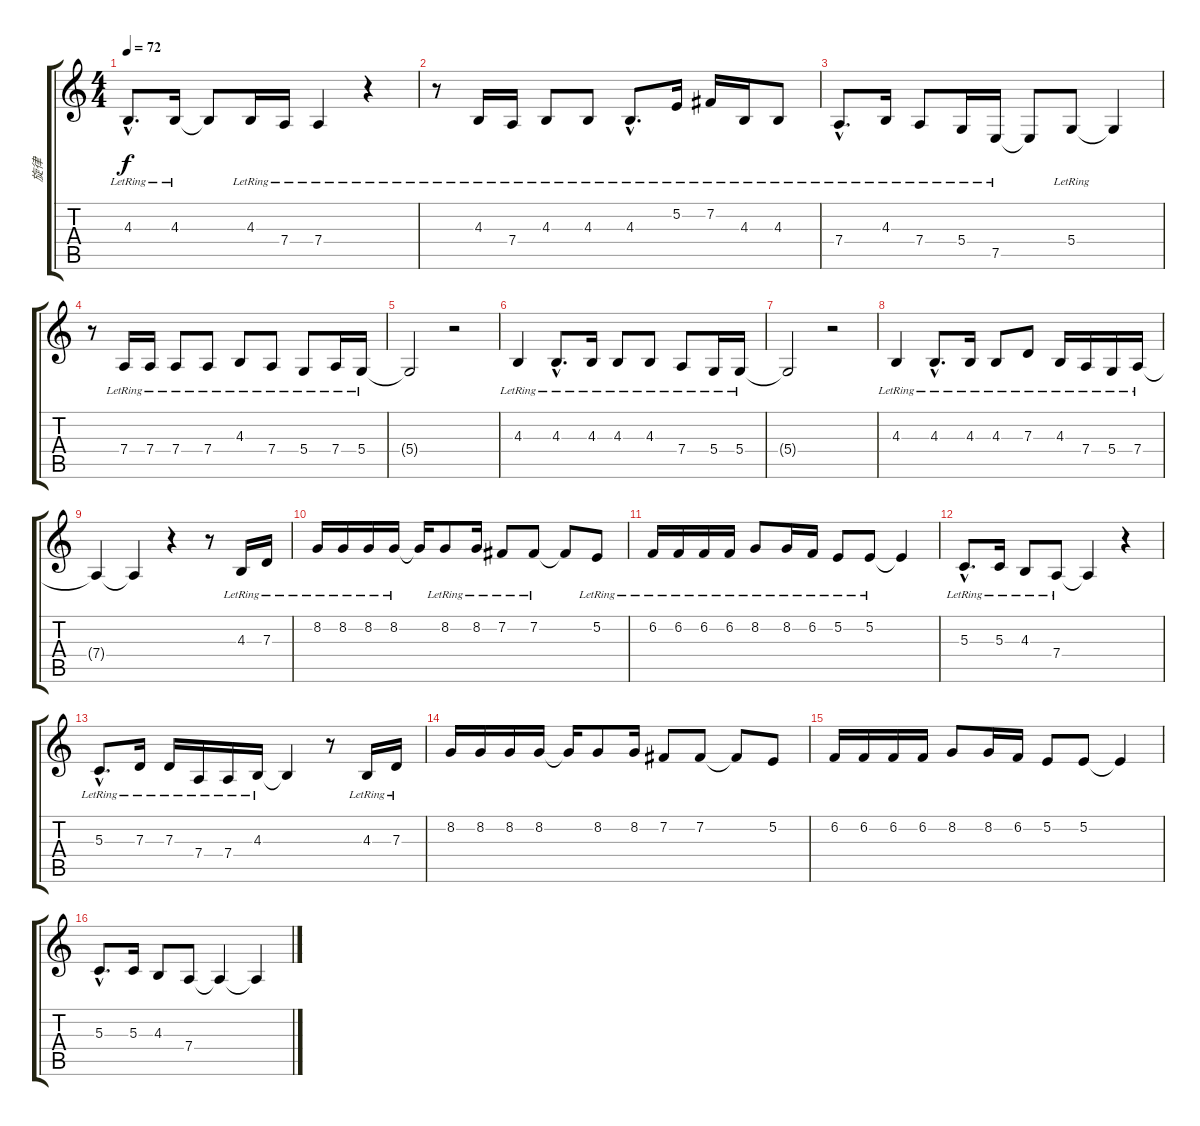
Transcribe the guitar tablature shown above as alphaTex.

\track ("旋律" "旋律") {instrument violin}
\staff {score tabs}
\tuning (E4 B3 G3 D3 A2 E2) {hide}
\ts (4 4)
\tempo 72
\clef g2
\ks c
4.3{hac lr}.8{d dy f} 4.3{lr}.16 4.3{t}.8 4.3{lr}.16 7.4{lr}.16 7.4{lr}.4 r.4 |
r.8 4.3{lr}.16 7.4{lr}.16 4.3{lr}.8 4.3{lr}.8 4.3{hac lr}.8{d} 5.2{lr}.16 7.2{lr}.16 4.3{lr}.16 4.3{lr}.8 |
7.4{hac lr}.8{d} 4.3{lr}.16 7.4{lr}.8 5.4{lr}.16 7.5{lr}.16 7.5{t}.8 5.4{lr}.8 5.4{t}.4 |
r.8 7.4{lr}.16 7.4{lr}.16 7.4{lr}.8 7.4{lr}.8 4.3{lr}.8 7.4{lr}.8 5.4{lr}.8 7.4{lr}.16 5.4{lr}.16 |
5.4{t}.2 r.2 |
4.3{lr}.4 4.3{hac lr}.8{d} 4.3{lr}.16 4.3{lr}.8 4.3{lr}.8 7.4{lr}.8 5.4{lr}.16 5.4{lr}.16 |
5.4{t}.2 r.2 |
4.3{lr}.4 4.3{hac lr}.8{d} 4.3{lr}.16 4.3{lr}.8 7.3{lr}.8 4.3{lr}.16 7.4{lr}.16 5.4{lr}.16 7.4{lr}.16 |
7.4{t}.4 7.4{t}.4 r.4 r.8 4.3{lr}.16 7.3{lr}.16 |
8.2{lr}.16 8.2{lr}.16 8.2{lr}.16 8.2{lr}.16 8.2{t}.16 8.2{lr}.8 8.2{lr}.16 7.2{lr}.8 7.2{lr}.8 7.2{t}.8 5.2{lr}.8 |
6.2{lr}.16 6.2{lr}.16 6.2{lr}.16 6.2{lr}.16 8.2{lr}.8 8.2{lr}.16 6.2{lr}.16 5.2{lr}.8 5.2{lr}.8 5.2{t}.4 |
5.3{hac lr}.8{d} 5.3{lr}.16 4.3{lr}.8 7.4{lr}.8 7.4{t}.4 r.4 |
5.3{hac lr}.8{d} 7.3{lr}.16 7.3{lr}.16 7.4{lr}.16 7.4{lr}.16 4.3{lr}.16 4.3{t}.4 r.8 4.3{lr}.16 7.3{lr}.16 |
8.2.16 8.2.16 8.2.16 8.2.16 8.2{t}.16 8.2.8 8.2.16 7.2.8 7.2.8 7.2{t}.8 5.2.8 |
6.2.16 6.2.16 6.2.16 6.2.16 8.2.8 8.2.16 6.2.16 5.2.8 5.2.8 5.2{t}.4 |
5.3{hac}.8{d} 5.3.16 4.3.8 7.4.8 7.4{t}.4 7.4{t}.4
